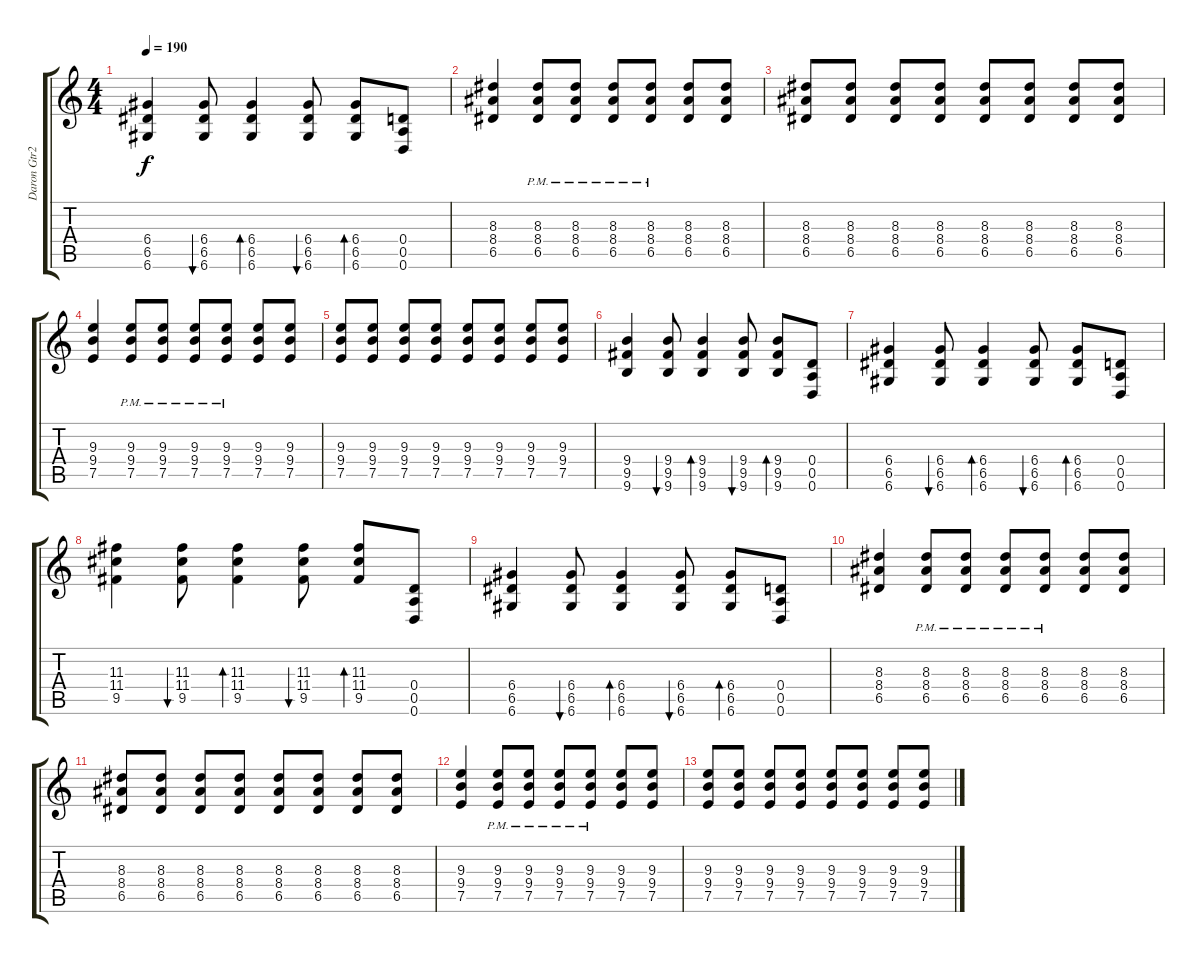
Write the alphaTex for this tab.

\track ("Daron Gtr2" "Daron Gtr2") {instrument distortionguitar}
\staff {score tabs}
\tuning (E4 B3 G3 D3 A2 D2) {hide}
\ts (4 4)
\tempo 190
\clef g2
\ks c
(6.4 6.5 6.6).4{dy f} (6.4 6.5 6.6).8{bu 60} (6.4 6.5 6.6).4{bd 60} (6.4 6.5 6.6).8{bu 60} (6.4 6.5 6.6).8{bd 60} (0.4 0.5 0.6).8 |
(8.3 8.4 6.5).4 (8.3{pm} 8.4{pm} 6.5{pm}).8 (8.3{pm} 8.4{pm} 6.5{pm}).8 (8.3{pm} 8.4{pm} 6.5{pm}).8 (8.3{pm} 8.4{pm} 6.5{pm}).8 (8.3 8.4 6.5).8 (8.3 8.4 6.5).8 |
(8.3 8.4 6.5).8 (8.3 8.4 6.5).8 (8.3 8.4 6.5).8 (8.3 8.4 6.5).8 (8.3 8.4 6.5).8 (8.3 8.4 6.5).8 (8.3 8.4 6.5).8 (8.3 8.4 6.5).8 |
(9.3 9.4 7.5).4 (9.3{pm} 9.4{pm} 7.5{pm}).8 (9.3{pm} 9.4{pm} 7.5{pm}).8 (9.3{pm} 9.4{pm} 7.5{pm}).8 (9.3{pm} 9.4{pm} 7.5{pm}).8 (9.3 9.4 7.5).8 (9.3 9.4 7.5).8 |
(9.3 9.4 7.5).8 (9.3 9.4 7.5).8 (9.3 9.4 7.5).8 (9.3 9.4 7.5).8 (9.3 9.4 7.5).8 (9.3 9.4 7.5).8 (9.3 9.4 7.5).8 (9.3 9.4 7.5).8 |
(9.4 9.5 9.6).4 (9.4 9.5 9.6).8{bu 60} (9.4 9.5 9.6).4{bd 60} (9.4 9.5 9.6).8{bu 60} (9.4 9.5 9.6).8{bd 60} (0.4 0.5 0.6).8 |
(6.4 6.5 6.6).4 (6.4 6.5 6.6).8{bu 60} (6.4 6.5 6.6).4{bd 60} (6.4 6.5 6.6).8{bu 60} (6.4 6.5 6.6).8{bd 60} (0.4 0.5 0.6).8 |
(11.3 11.4 9.5).4 (11.3 11.4 9.5).8{bu 60} (11.3 11.4 9.5).4{bd 60} (11.3 11.4 9.5).8{bu 60} (11.3 11.4 9.5).8{bd 60} (0.4 0.5 0.6).8 |
(6.4 6.5 6.6).4 (6.4 6.5 6.6).8{bu 60} (6.4 6.5 6.6).4{bd 60} (6.4 6.5 6.6).8{bu 60} (6.4 6.5 6.6).8{bd 60} (0.4 0.5 0.6).8 |
(8.3 8.4 6.5).4 (8.3{pm} 8.4{pm} 6.5{pm}).8 (8.3{pm} 8.4{pm} 6.5{pm}).8 (8.3{pm} 8.4{pm} 6.5{pm}).8 (8.3{pm} 8.4{pm} 6.5{pm}).8 (8.3 8.4 6.5).8 (8.3 8.4 6.5).8 |
(8.3 8.4 6.5).8 (8.3 8.4 6.5).8 (8.3 8.4 6.5).8 (8.3 8.4 6.5).8 (8.3 8.4 6.5).8 (8.3 8.4 6.5).8 (8.3 8.4 6.5).8 (8.3 8.4 6.5).8 |
(9.3 9.4 7.5).4 (9.3{pm} 9.4{pm} 7.5{pm}).8 (9.3{pm} 9.4{pm} 7.5{pm}).8 (9.3{pm} 9.4{pm} 7.5{pm}).8 (9.3{pm} 9.4{pm} 7.5{pm}).8 (9.3 9.4 7.5).8 (9.3 9.4 7.5).8 |
(9.3 9.4 7.5).8 (9.3 9.4 7.5).8 (9.3 9.4 7.5).8 (9.3 9.4 7.5).8 (9.3 9.4 7.5).8 (9.3 9.4 7.5).8 (9.3 9.4 7.5).8 (9.3 9.4 7.5).8
